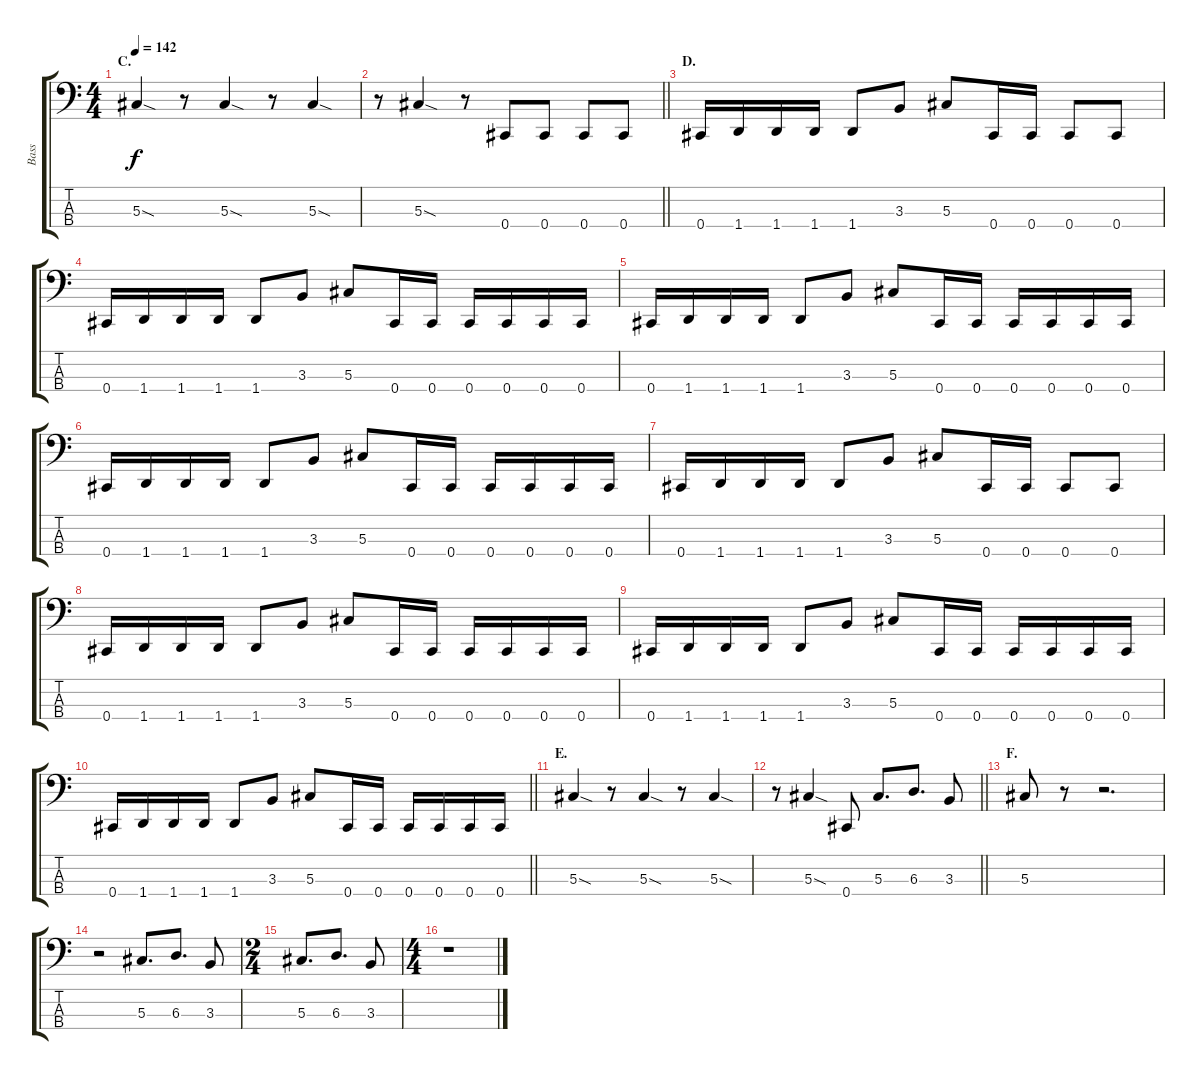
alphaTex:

\track ("Bass" "Bass") {instrument electricbasspick}
\staff {score tabs}
\tuning (Gb2 Db2 Ab1 Db1) {hide}
\ts (4 4)
\section ("" "C.")
\tempo 142
\clef f4
\ks c
5.3{sod}.4{dy f} r.8 5.3{sod}.4 r.8 5.3{sod}.4 |
\barLineRight lightlight
r.8 5.3{sod}.4 r.8 0.4.8 0.4.8 0.4.8 0.4.8 |
\section ("" "D.")
0.4.16 1.4.16 1.4.16 1.4.16 1.4.8 3.3.8 5.3.8 0.4.16 0.4.16 0.4.8 0.4.8 |
0.4.16 1.4.16 1.4.16 1.4.16 1.4.8 3.3.8 5.3.8 0.4.16 0.4.16 0.4.16 0.4.16 0.4.16 0.4.16 |
0.4.16 1.4.16 1.4.16 1.4.16 1.4.8 3.3.8 5.3.8 0.4.16 0.4.16 0.4.16 0.4.16 0.4.16 0.4.16 |
0.4.16 1.4.16 1.4.16 1.4.16 1.4.8 3.3.8 5.3.8 0.4.16 0.4.16 0.4.16 0.4.16 0.4.16 0.4.16 |
0.4.16 1.4.16 1.4.16 1.4.16 1.4.8 3.3.8 5.3.8 0.4.16 0.4.16 0.4.8 0.4.8 |
0.4.16 1.4.16 1.4.16 1.4.16 1.4.8 3.3.8 5.3.8 0.4.16 0.4.16 0.4.16 0.4.16 0.4.16 0.4.16 |
0.4.16 1.4.16 1.4.16 1.4.16 1.4.8 3.3.8 5.3.8 0.4.16 0.4.16 0.4.16 0.4.16 0.4.16 0.4.16 |
\barLineRight lightlight
0.4.16 1.4.16 1.4.16 1.4.16 1.4.8 3.3.8 5.3.8 0.4.16 0.4.16 0.4.16 0.4.16 0.4.16 0.4.16 |
\section ("" "E.")
5.3{sod}.4 r.8 5.3{sod}.4 r.8 5.3{sod}.4 |
\barLineRight lightlight
r.8 5.3{sod}.4 0.4.8 5.3.8{d} 6.3.8{d} 3.3.8 |
\section ("" "F.")
5.3.8 r.8 r.2{d} |
r.2 5.3.8{d} 6.3.8{d} 3.3.8 |
\ts (2 4)
5.3.8{d} 6.3.8{d} 3.3.8 |
\ts (4 4)
r.1
